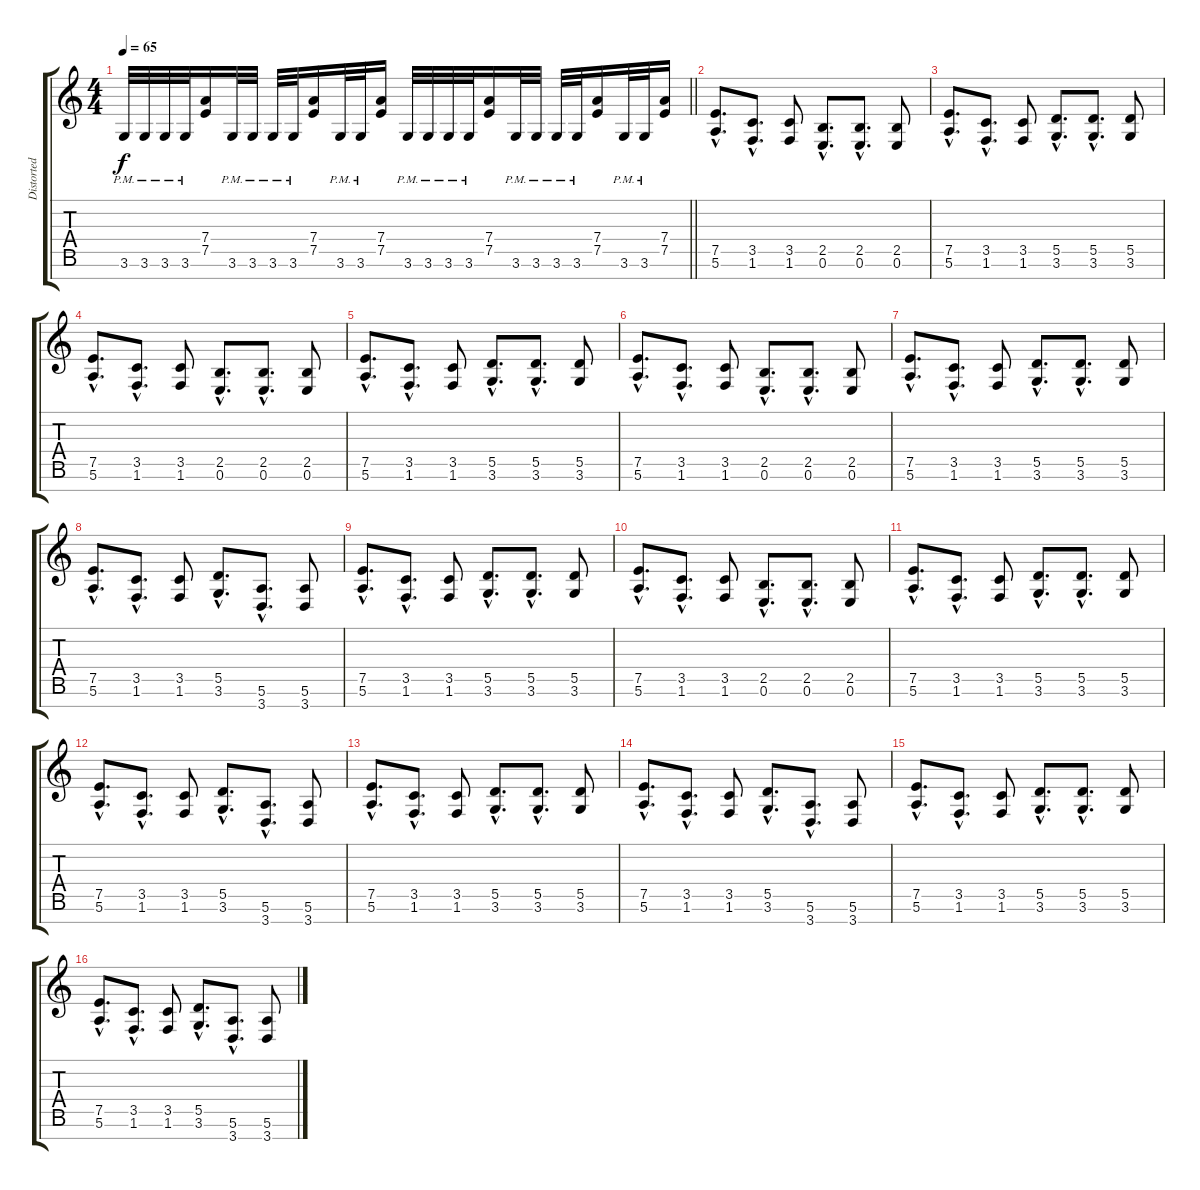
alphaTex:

\track ("Distorted Guitar I" "Distorted ") {instrument overdrivenguitar}
\staff {score tabs}
\tuning (E4 B3 G3 D3 A2 E2 B1) {hide}
\ts (4 4)
\tempo 65
\clef g2
\barLineRight lightlight
\ks c
3.6{pm}.32{dy f} 3.6{pm}.32 3.6{pm}.32 3.6{pm}.32 (7.4 7.5).16 3.6{pm}.32 3.6{pm}.32 3.6{pm}.32 3.6{pm}.32 (7.4 7.5).16 3.6{pm}.32 3.6{pm}.32 (7.4 7.5).16 3.6{pm}.32 3.6{pm}.32 3.6{pm}.32 3.6{pm}.32 (7.4 7.5).16 3.6{pm}.32 3.6{pm}.32 3.6{pm}.32 3.6{pm}.32 (7.4 7.5).16 3.6{pm}.32 3.6{pm}.32 (7.4 7.5).16 |
\section ("" "")
(7.5{hac} 5.6{hac}).8{d} (3.5{hac} 1.6{hac}).8{d} (3.5 1.6).8 (2.5{hac} 0.6{hac}).8{d} (2.5{hac} 0.6{hac}).8{d} (2.5 0.6).8 |
(7.5{hac} 5.6{hac}).8{d} (3.5{hac} 1.6{hac}).8{d} (3.5 1.6).8 (5.5{hac} 3.6{hac}).8{d} (5.5{hac} 3.6{hac}).8{d} (5.5 3.6).8 |
(7.5{hac} 5.6{hac}).8{d} (3.5{hac} 1.6{hac}).8{d} (3.5 1.6).8 (2.5{hac} 0.6{hac}).8{d} (2.5{hac} 0.6{hac}).8{d} (2.5 0.6).8 |
(7.5{hac} 5.6{hac}).8{d} (3.5{hac} 1.6{hac}).8{d} (3.5 1.6).8 (5.5{hac} 3.6{hac}).8{d} (5.5{hac} 3.6{hac}).8{d} (5.5 3.6).8 |
(7.5{hac} 5.6{hac}).8{d} (3.5{hac} 1.6{hac}).8{d} (3.5 1.6).8 (2.5{hac} 0.6{hac}).8{d} (2.5{hac} 0.6{hac}).8{d} (2.5 0.6).8 |
(7.5{hac} 5.6{hac}).8{d} (3.5{hac} 1.6{hac}).8{d} (3.5 1.6).8 (5.5{hac} 3.6{hac}).8{d} (5.5{hac} 3.6{hac}).8{d} (5.5 3.6).8 |
(7.5{hac} 5.6{hac}).8{d} (3.5{hac} 1.6{hac}).8{d} (3.5 1.6).8 (5.5{hac} 3.6{hac}).8{d} (5.6{hac} 3.7{hac}).8{d} (5.6 3.7).8 |
(7.5{hac} 5.6{hac}).8{d} (3.5{hac} 1.6{hac}).8{d} (3.5 1.6).8 (5.5{hac} 3.6{hac}).8{d} (5.5{hac} 3.6{hac}).8{d} (5.5 3.6).8 |
(7.5{hac} 5.6{hac}).8{d} (3.5{hac} 1.6{hac}).8{d} (3.5 1.6).8 (2.5{hac} 0.6{hac}).8{d} (2.5{hac} 0.6{hac}).8{d} (2.5 0.6).8 |
(7.5{hac} 5.6{hac}).8{d} (3.5{hac} 1.6{hac}).8{d} (3.5 1.6).8 (5.5{hac} 3.6{hac}).8{d} (5.5{hac} 3.6{hac}).8{d} (5.5 3.6).8 |
(7.5{hac} 5.6{hac}).8{d} (3.5{hac} 1.6{hac}).8{d} (3.5 1.6).8 (5.5{hac} 3.6{hac}).8{d} (5.6{hac} 3.7{hac}).8{d} (5.6 3.7).8 |
(7.5{hac} 5.6{hac}).8{d} (3.5{hac} 1.6{hac}).8{d} (3.5 1.6).8 (5.5{hac} 3.6{hac}).8{d} (5.5{hac} 3.6{hac}).8{d} (5.5 3.6).8 |
(7.5{hac} 5.6{hac}).8{d} (3.5{hac} 1.6{hac}).8{d} (3.5 1.6).8 (5.5{hac} 3.6{hac}).8{d} (5.6{hac} 3.7{hac}).8{d} (5.6 3.7).8 |
(7.5{hac} 5.6{hac}).8{d} (3.5{hac} 1.6{hac}).8{d} (3.5 1.6).8 (5.5{hac} 3.6{hac}).8{d} (5.5{hac} 3.6{hac}).8{d} (5.5 3.6).8 |
(7.5{hac} 5.6{hac}).8{d} (3.5{hac} 1.6{hac}).8{d} (3.5 1.6).8 (5.5{hac} 3.6{hac}).8{d} (5.6{hac} 3.7{hac}).8{d} (5.6 3.7).8
